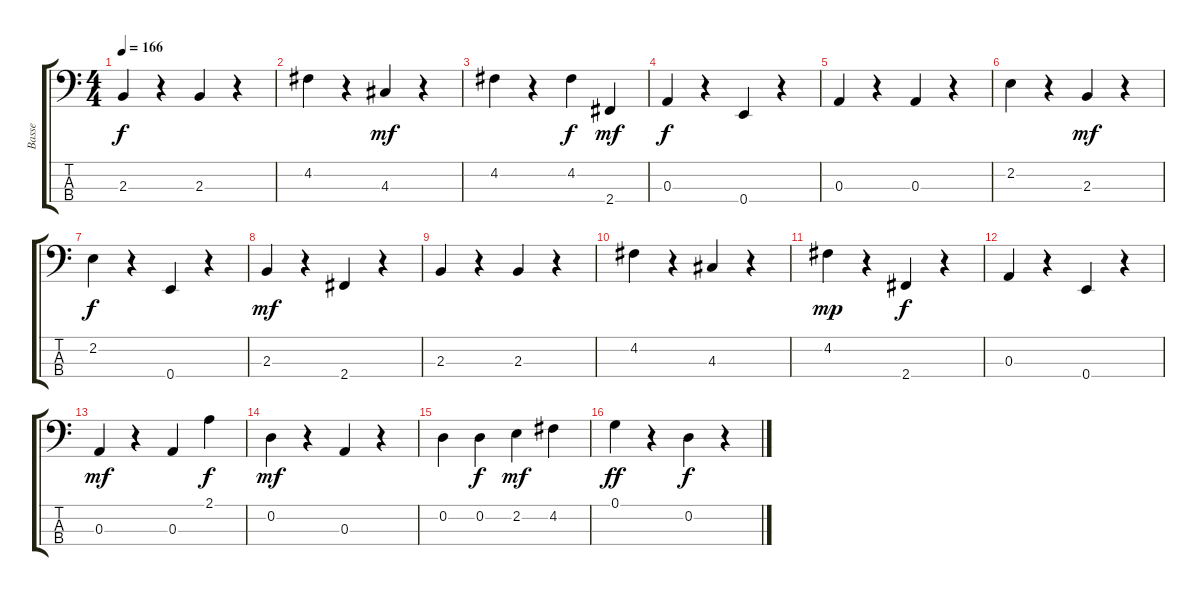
\track ("Basse" "Basse") {instrument acousticbass}
\staff {score tabs}
\tuning (G2 D2 A1 E1) {hide}
\ts (4 4)
\tempo 166
\clef f4
\ks c
2.3.4{dy f} r.4 2.3.4 r.4 |
4.2.4 r.4 4.3.4{dy mf} r.4 |
4.2.4 r.4 4.2.4{dy f} 2.4.4{dy mf} |
0.3.4{dy f} r.4 0.4.4 r.4 |
0.3.4 r.4 0.3.4 r.4 |
2.2.4 r.4 2.3.4{dy mf} r.4 |
2.2.4{dy f} r.4 0.4.4 r.4 |
2.3.4{dy mf} r.4 2.4.4 r.4 |
2.3.4 r.4 2.3.4 r.4 |
4.2.4 r.4 4.3.4 r.4 |
4.2.4{dy mp} r.4 2.4.4{dy f} r.4 |
0.3.4 r.4 0.4.4 r.4 |
0.3.4{dy mf} r.4 0.3.4 2.1.4{dy f} |
0.2.4{dy mf} r.4 0.3.4 r.4 |
0.2.4 0.2.4{dy f} 2.2.4{dy mf} 4.2.4 |
0.1.4{dy ff} r.4 0.2.4{dy f} r.4
